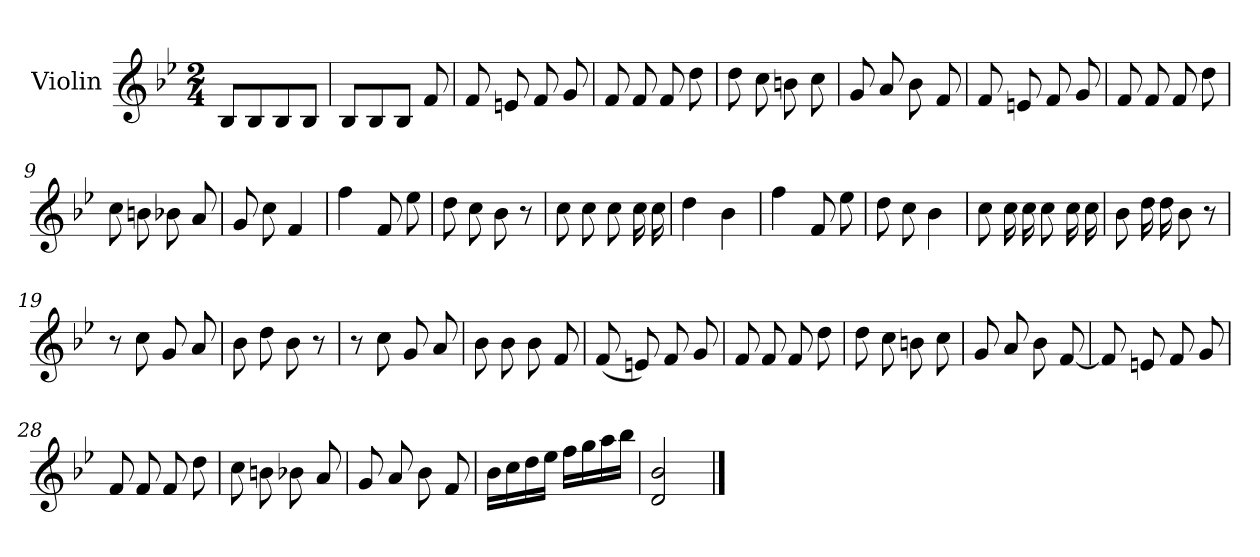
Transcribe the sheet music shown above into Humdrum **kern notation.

**kern
*part1
*staff1
*I"Violin
*I'Vln.
*clefG2
*k[b-e-]
*M2/4
=1
8B-/L
8B-/
8B-/
8B-/J
=2
8B-/L
8B-/
8B-/J
8f/
=3
8f/
8en/
8f/
8g/
=4
8f/
8f/
8f/
8dd\
=5
8dd\
8cc\
8bn\
8cc\
=6
8g/
8a/
8b-\
8f/
!!LO:LB:g=z
=7
8f/
8en/
8f/
8g/
!!LO:LB:g=z
=8
8f/
8f/
8f/
8dd\
=9
8cc\
8bn\
8b-X\
8a/
=10
8g/
8cc\
4f/
=11
4ff\
8f/
8ee-\
=12
8dd\
8cc\
8b-\
8r
=13
8cc\
8cc\
8cc\
16cc\
16cc\
=14
4dd\
4b-\
=15
4ff\
8f/
8ee-\
!!LO:LB:g=z
=16
8dd\
8cc\
4b-\
=17
8cc\
16cc\
16cc\
8cc\
16cc\
16cc\
=18
8b-\
16dd\
16dd\
8b-\
8r
=19
8r
8cc\
8g/
8a/
=20
8b-\
8dd\
8b-\
8r
=21
8r
8cc\
8g/
8a/
=22
8b-\
8b-\
8b-\
8f/
!!LO:LB:g=z
=23
(<8f/
8en/)
8f/
8g/
=24
8f/
8f/
8f/
8dd\
=25
8dd\
8cc\
8bn\
8cc\
=26
8g/
8a/
8b-\
[8f/
=27
8f/]
8en/
8f/
8g/
=28
8f/
8f/
8f/
8dd\
!!LO:LB:g=z
=29
8cc\
8bn\
8b-X\
8a/
!!LO:LB:g=z
=30
8g/
8a/
8b-\
8f/
=31
16b-\LL
16cc\
16dd\
16ee-\JJ
16ff\LL
16gg\
16aa\
16bb-\JJ
=32
2d/ 2b-/
==
*-
